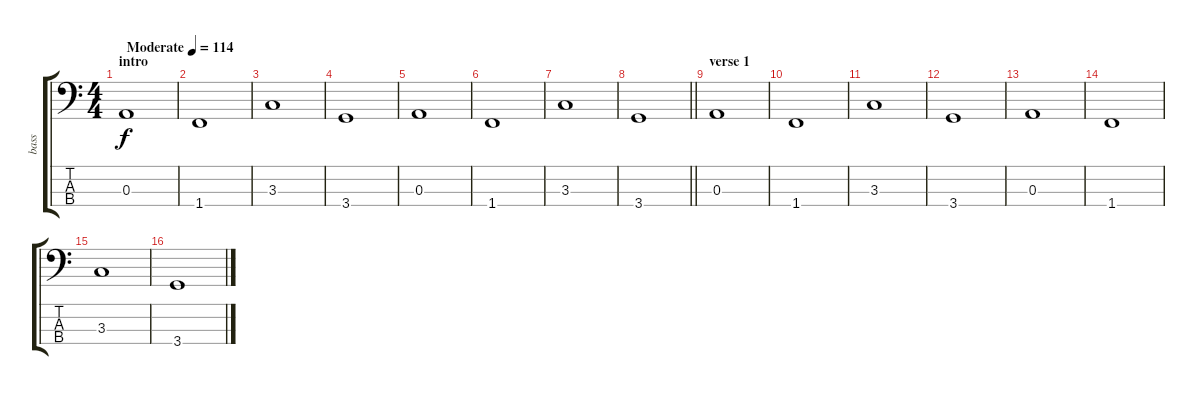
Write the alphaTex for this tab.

\track ("bass" "bass") {instrument electricbassfinger}
\staff {score tabs}
\tuning (G2 D2 A1 E1) {hide}
\ts (4 4)
\section ("" "intro")
\tempo (114 "Moderate")
\clef f4
\ks c
0.3.1{dy f instrument electricbassfinger} |
1.4.1 |
3.3.1 |
3.4.1 |
0.3.1 |
1.4.1 |
3.3.1 |
\barLineRight lightlight
3.4.1 |
\section ("" "verse 1")
0.3.1 |
1.4.1 |
3.3.1 |
3.4.1 |
0.3.1 |
1.4.1 |
3.3.1 |
3.4.1
